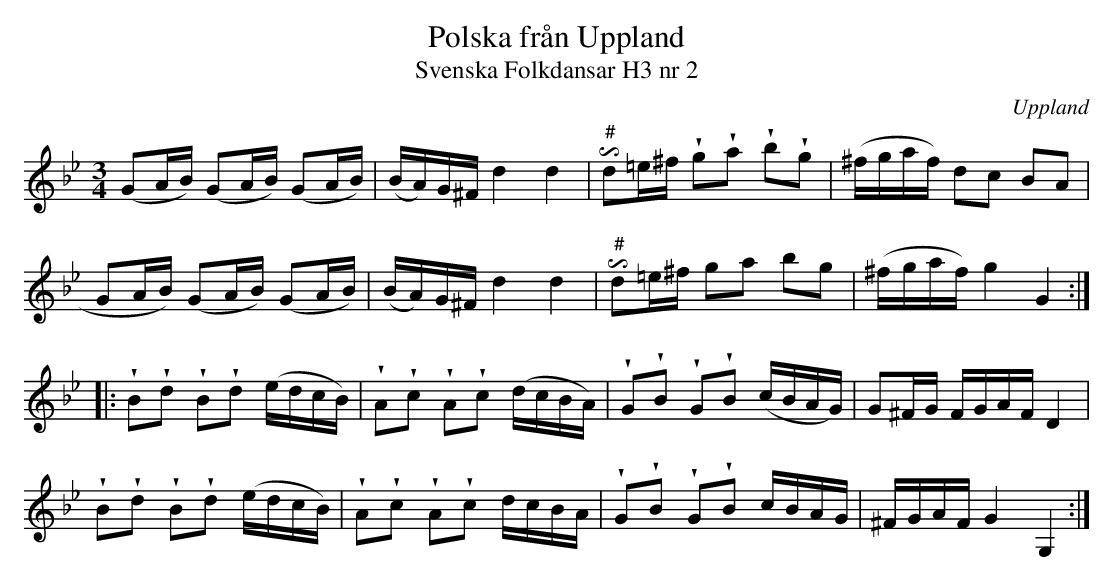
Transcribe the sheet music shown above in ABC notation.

X:1
T:Polska från Uppland
T:Svenska Folkdansar H3 nr 2
O:Uppland
M:3/4
U:i=invertedturn
U:w=wedge
L:1/16
K: Gm
(G2AB) (G2AB) (G2AB) | (BA)G^F d4 d4 | i"^\#"d2=e^f wg2wa2 wb2wg2 | (^fgaf) d2c2 B2A2 |
G2AB) (G2AB) (G2AB) | (BA)G^F d4 d4 | i"^\#"d2=e^f g2a2 b2g2 | (^fgaf) g4 G4 ::
wB2wd2 wB2wd2 (edcB) | wA2wc2 wA2wc2 (dcBA) | wG2wB2 wG2wB2 (cBAG) | G2^FG FGAF D4 |
wB2wd2 wB2wd2 (edcB) | wA2wc2 wA2wc2 dcBA | wG2wB2 wG2wB2 cBAG | ^FGAF G4 G,4 :|
